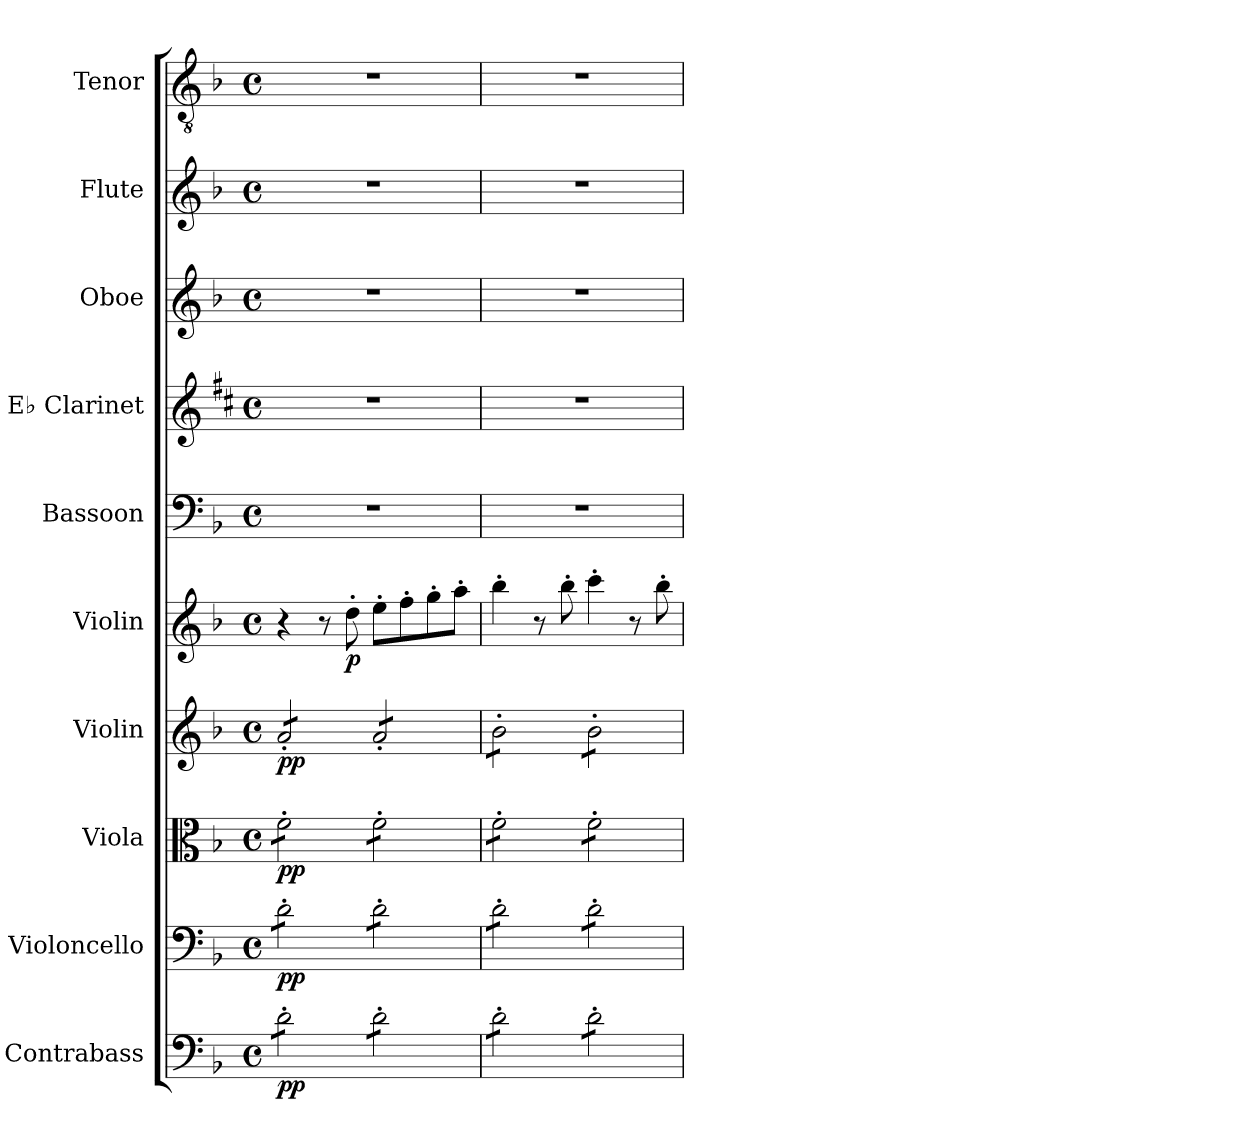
**kern	**dynam	**kern	**dynam	**kern	**dynam	**kern	**dynam	**kern	**dynam	**kern	**kern	**kern	**kern	**kern
*part10	*part10	*part9	*part9	*part8	*part8	*part7	*part7	*part6	*part6	*part5	*part4	*part3	*part2	*part1
*staff10	*staff10	*staff9	*staff9	*staff8	*staff8	*staff7	*staff7	*staff6	*staff6	*staff5	*staff4	*staff3	*staff2	*staff1
*I"Contrabass	*	*I"Violoncello	*	*I"Viola	*	*I"Violin	*	*I"Violin	*	*I"Bassoon	*I"E♭ Clarinet	*I"Oboe	*I"Flute	*I"Tenor
*I'Cb.	*	*I'Vc.	*	*I'Vla.	*	*I'Vln.	*	*I'Vln.	*	*I'Bsn.	*I'E♭ Cl.	*I'Ob.	*I'Fl.	*I'T.
*clefF4	*	*clefF4	*	*clefC3	*	*clefG2	*	*clefG2	*	*clefF4	*clefG2	*clefG2	*clefG2	*clefGv2
*ITrd7c12	*	*	*	*	*	*	*	*	*	*	*ITrd-2c-3	*	*	*
*k[b-]	*	*k[b-]	*	*k[b-]	*	*k[b-]	*	*k[b-]	*	*k[b-]	*k[b-]	*k[b-]	*k[b-]	*k[b-]
*M4/4	*	*M4/4	*	*M4/4	*	*M4/4	*	*M4/4	*	*M4/4	*M4/4	*M4/4	*M4/4	*M4/4
*met(c)	*	*met(c)	*	*met(c)	*	*met(c)	*	*met(c)	*	*met(c)	*met(c)	*met(c)	*met(c)	*met(c)
*MM200	*	*MM200	*	*MM200	*	*MM200	*	*MM200	*	*MM200	*MM200	*MM200	*MM200	*MM200
=1	=1	=1	=1	=1	=1	=1	=1	=1	=1	=1	=1	=1	=1	=1
!	!LO:DY:b	!	!LO:DY:b	!	!LO:DY:b	!	!LO:DY:b	!	!	!	!	!	!	!
*tremolo	*	*	*	*	*	*	*	*	*	*	*	*	*	*
*	*	*tremolo	*	*	*	*	*	*	*	*	*	*	*	*
*	*	*	*	*tremolo	*	*	*	*	*	*	*	*	*	*
*	*	*	*	*	*	*tremolo	*	*	*	*	*	*	*	*
8D'\L	pp	8d'\L	pp	8f'\L	pp	8a'/L	pp	4r	.	1r	1r	1r	1r	1r
8D'\	.	8d'\	.	8f'\	.	8a'/	.	.	.	.	.	.	.	.
8D'\	.	8d'\	.	8f'\	.	8a'/	.	8r	.	.	.	.	.	.
!	!	!	!	!	!	!	!	!	!LO:DY:b	!	!	!	!	!
8D'\J	.	8d'\J	.	8f'\J	.	8a'/J	.	8dd'\	p	.	.	.	.	.
8D'\L	.	8d'\L	.	8f'\L	.	8a'/L	.	8ee'\L	.	.	.	.	.	.
8D'\	.	8d'\	.	8f'\	.	8a'/	.	8ff'\	.	.	.	.	.	.
8D'\	.	8d'\	.	8f'\	.	8a'/	.	8gg'\	.	.	.	.	.	.
8D'\J	.	8d'\J	.	8f'\J	.	8a'/J	.	8aa'\J	.	.	.	.	.	.
=2	=2	=2	=2	=2	=2	=2	=2	=2	=2	=2	=2	=2	=2	=2
8D'\L	.	8d'\L	.	8f'\L	.	8b-'\L	.	4bb-'\	.	1r	1r	1r	1r	1r
8D'\	.	8d'\	.	8f'\	.	8b-'\	.	.	.	.	.	.	.	.
8D'\	.	8d'\	.	8f'\	.	8b-'\	.	8r	.	.	.	.	.	.
8D'\J	.	8d'\J	.	8f'\J	.	8b-'\J	.	8bb-'\	.	.	.	.	.	.
8D'\L	.	8d'\L	.	8f'\L	.	8b-'\L	.	4ccc'\	.	.	.	.	.	.
8D'\	.	8d'\	.	8f'\	.	8b-'\	.	.	.	.	.	.	.	.
8D'\	.	8d'\	.	8f'\	.	8b-'\	.	8r	.	.	.	.	.	.
8D'\J	.	8d'\J	.	8f'\J	.	8b-'\J	.	8bb-'\	.	.	.	.	.	.
*	*	*	*	*	*	*Xtremolo	*	*	*	*	*	*	*	*
*	*	*	*	*Xtremolo	*	*	*	*	*	*	*	*	*	*
*	*	*Xtremolo	*	*	*	*	*	*	*	*	*	*	*	*
*Xtremolo	*	*	*	*	*	*	*	*	*	*	*	*	*	*
=	=	=	=	=	=	=	=	=	=	=	=	=	=	=
*-	*-	*-	*-	*-	*-	*-	*-	*-	*-	*-	*-	*-	*-	*-
